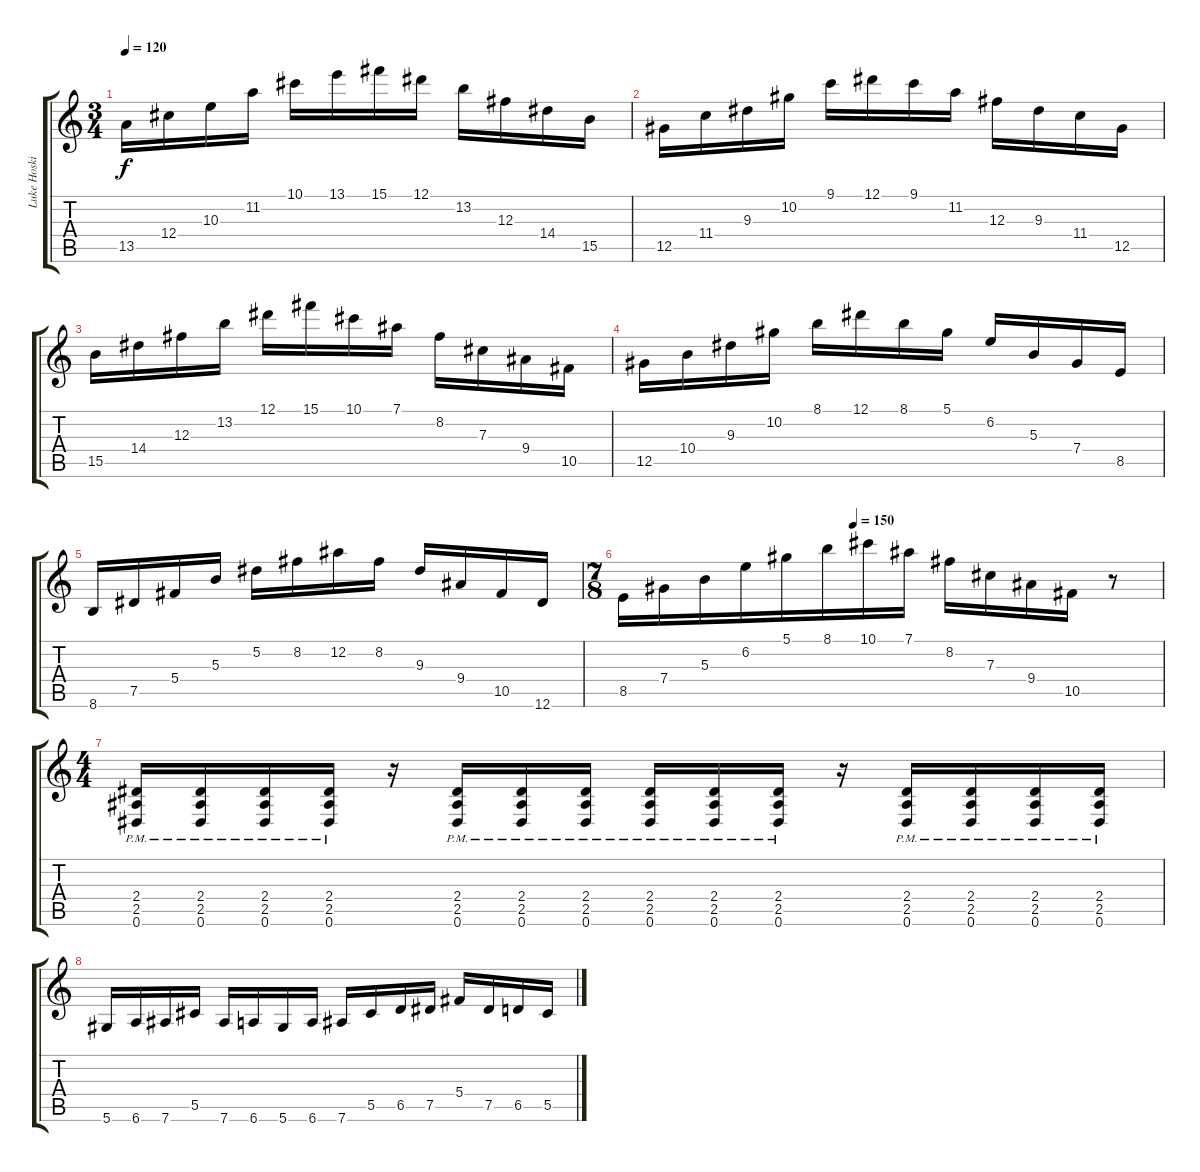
\track ("Luke Hoskin" "Luke Hoski") {instrument overdrivenguitar}
\staff {score tabs}
\tuning (Eb4 Bb3 Gb3 Db3 Ab2 Eb2) {hide}
\ts (3 4)
\tempo 120
\clef g2
\ks c
13.5.16{dy f} 12.4.16 10.3.16 11.2.16 10.1.16 13.1.16 15.1.16 12.1.16 13.2.16 12.3.16 14.4.16 15.5.16 |
12.5.16 11.4.16 9.3.16 10.2.16 9.1.16 12.1.16 9.1.16 11.2.16 12.3.16 9.3.16 11.4.16 12.5.16 |
15.5.16 14.4.16 12.3.16 13.2.16 12.1.16 15.1.16 10.1.16 7.1.16 8.2.16 7.3.16 9.4.16 10.5.16 |
12.5.16 10.4.16 9.3.16 10.2.16 8.1.16 12.1.16 8.1.16 5.1.16 6.2.16 5.3.16 7.4.16 8.5.16 |
8.6.16 7.5.16 5.4.16 5.3.16 5.2.16 8.2.16 12.2.16 8.2.16 9.3.16 9.4.16 10.5.16 12.6.16 |
\ts (7 8)
\tempo (150 0.42857142857142855)
8.5.16 7.4.16 5.3.16 6.2.16 5.1.16 8.1.16 10.1.16 7.1.16 8.2.16 7.3.16 9.4.16 10.5.16 r.8 |
\ts (4 4)
(2.4{pm} 2.5{pm} 0.6{pm}).16 (2.4{pm} 2.5{pm} 0.6{pm}).16 (2.4{pm} 2.5{pm} 0.6{pm}).16 (2.4{pm} 2.5{pm} 0.6{pm}).16 r.16 (2.4{pm} 2.5{pm} 0.6{pm}).16 (2.4{pm} 2.5{pm} 0.6{pm}).16 (2.4{pm} 2.5{pm} 0.6{pm}).16 (2.4{pm} 2.5{pm} 0.6{pm}).16 (2.4{pm} 2.5{pm} 0.6{pm}).16 (2.4{pm} 2.5{pm} 0.6{pm}).16 r.16 (2.4{pm} 2.5{pm} 0.6{pm}).16 (2.4{pm} 2.5{pm} 0.6{pm}).16 (2.4{pm} 2.5{pm} 0.6{pm}).16 (2.4{pm} 2.5{pm} 0.6{pm}).16 |
5.6.16 6.6.16 7.6.16 5.5.16 7.6.16 6.6.16 5.6.16 6.6.16 7.6.16 5.5.16 6.5.16 7.5.16 5.4.16 7.5.16 6.5.16 5.5.16
